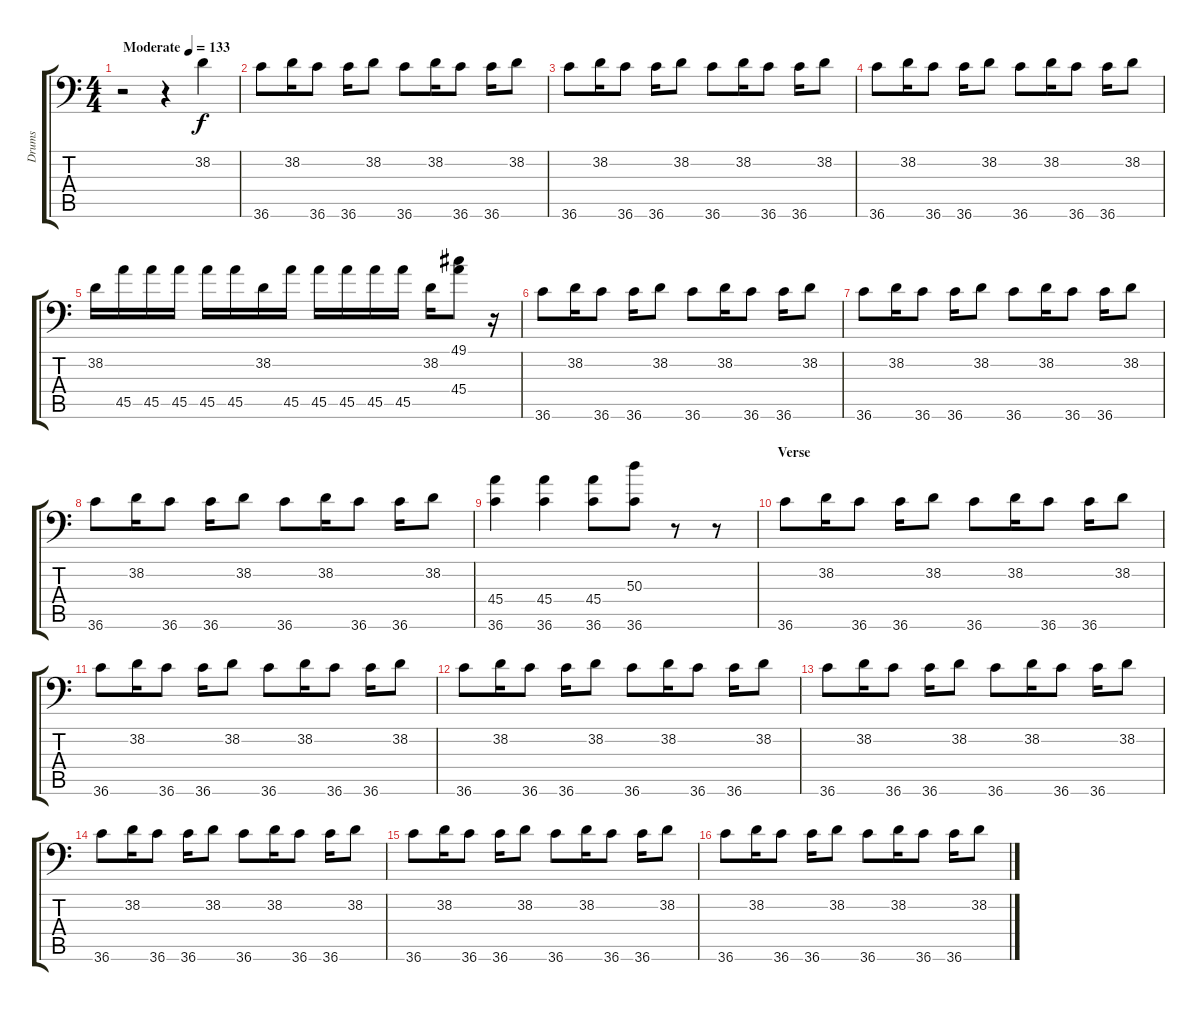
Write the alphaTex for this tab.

\track ("Drums" "Drums") {instrument acousticgrandpiano}
\staff {score tabs}
\tuning (C-1 C-1 C-1 C-1 C-1 C-1) {hide}
\ts (4 4)
\tempo (133 "Moderate")
\clef f4
\ks c
r.2{dy f instrument acousticgrandpiano} r.4 38.2.4 |
36.6.8 38.2.16 36.6.8 36.6.16 38.2.8 36.6.8 38.2.16 36.6.8 36.6.16 38.2.8 |
36.6.8 38.2.16 36.6.8 36.6.16 38.2.8 36.6.8 38.2.16 36.6.8 36.6.16 38.2.8 |
36.6.8 38.2.16 36.6.8 36.6.16 38.2.8 36.6.8 38.2.16 36.6.8 36.6.16 38.2.8 |
38.2.16 45.5.16 45.5.16 45.5.16 45.5.16 45.5.16 38.2.16 45.5.16 45.5.16 45.5.16 45.5.16 45.5.16 38.2.16 (49.1 45.4).8 r.16 |
36.6.8 38.2.16 36.6.8 36.6.16 38.2.8 36.6.8 38.2.16 36.6.8 36.6.16 38.2.8 |
36.6.8 38.2.16 36.6.8 36.6.16 38.2.8 36.6.8 38.2.16 36.6.8 36.6.16 38.2.8 |
36.6.8 38.2.16 36.6.8 36.6.16 38.2.8 36.6.8 38.2.16 36.6.8 36.6.16 38.2.8 |
(45.4 36.6).4 (45.4 36.6).4 (45.4 36.6).8 (50.3 36.6).8 r.8 r.8 |
\section ("" "Verse")
36.6.8 38.2.16 36.6.8 36.6.16 38.2.8 36.6.8 38.2.16 36.6.8 36.6.16 38.2.8 |
36.6.8 38.2.16 36.6.8 36.6.16 38.2.8 36.6.8 38.2.16 36.6.8 36.6.16 38.2.8 |
36.6.8 38.2.16 36.6.8 36.6.16 38.2.8 36.6.8 38.2.16 36.6.8 36.6.16 38.2.8 |
36.6.8 38.2.16 36.6.8 36.6.16 38.2.8 36.6.8 38.2.16 36.6.8 36.6.16 38.2.8 |
36.6.8 38.2.16 36.6.8 36.6.16 38.2.8 36.6.8 38.2.16 36.6.8 36.6.16 38.2.8 |
36.6.8 38.2.16 36.6.8 36.6.16 38.2.8 36.6.8 38.2.16 36.6.8 36.6.16 38.2.8 |
36.6.8 38.2.16 36.6.8 36.6.16 38.2.8 36.6.8 38.2.16 36.6.8 36.6.16 38.2.8
